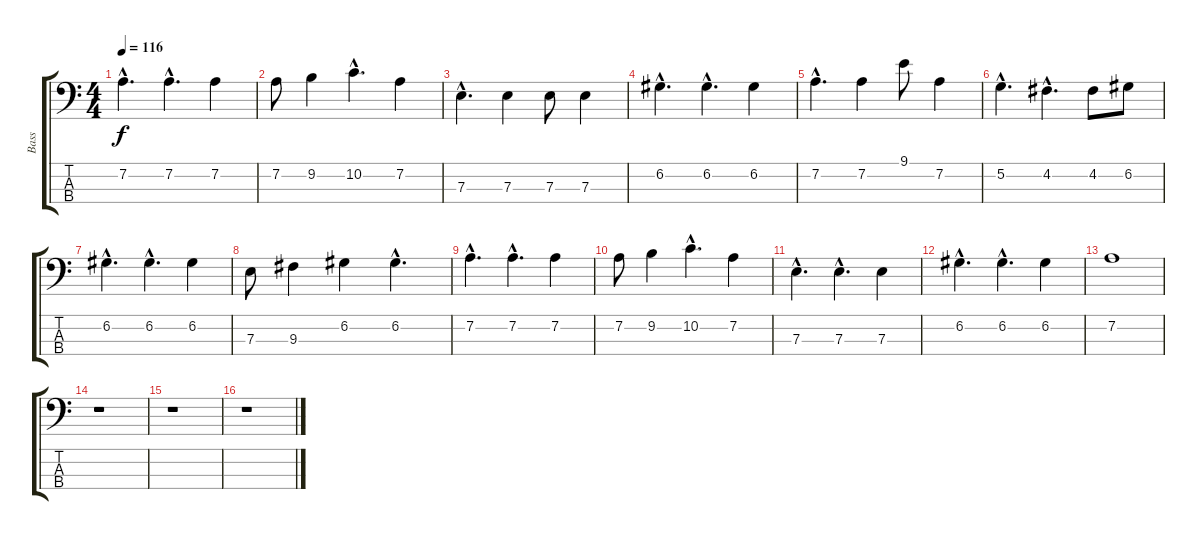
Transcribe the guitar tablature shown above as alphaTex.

\track ("Bass" "Bass") {instrument electricbassfinger}
\staff {score tabs}
\tuning (G2 D2 A1 E1) {hide}
\ts (4 4)
\tempo 116
\clef f4
\ks c
7.2{hac}.4{d dy f} 7.2{hac}.4{d} 7.2.4 |
7.2.8 9.2.4 10.2{hac}.4{d} 7.2.4 |
7.3{hac}.4{d} 7.3.4 7.3.8 7.3.4 |
6.2{hac}.4{d} 6.2{hac}.4{d} 6.2.4 |
7.2{hac}.4{d} 7.2.4 9.1.8 7.2.4 |
5.2{hac}.4{d} 4.2{hac}.4{d} 4.2.8 6.2.8 |
6.2{hac}.4{d} 6.2{hac}.4{d} 6.2.4 |
7.3.8 9.3.4 6.2.4 6.2{hac}.4{d} |
7.2{hac}.4{d} 7.2{hac}.4{d} 7.2.4 |
7.2.8 9.2.4 10.2{hac}.4{d} 7.2.4 |
7.3{hac}.4{d} 7.3{hac}.4{d} 7.3.4 |
6.2{hac}.4{d} 6.2{hac}.4{d} 6.2.4 |
7.2.1 |
r.1 |
r.1 |
r.1
